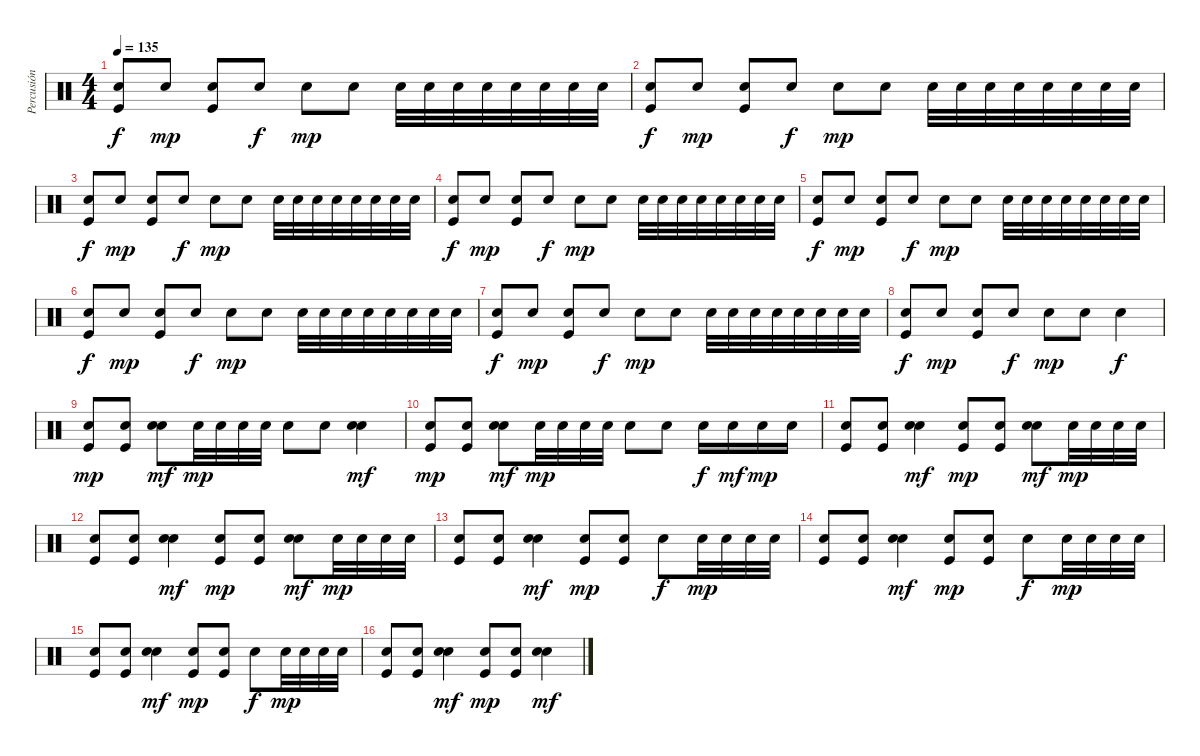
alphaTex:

\track ("Percusión" "Percusión") {instrument percussion}
\staff {score}
\articulation defaults
\ts (4 4)
\tempo 135
\clef neutral
\ks c
("Kick (hit)" "Snare (hit) 2").8{dy f} "Snare (hit) 2".8{dy mp} ("Kick (hit)" "Snare (hit) 2").8 "Snare (hit) 2".8{dy f} "Snare (hit) 2".8{dy mp} "Snare (hit) 2".8 "Snare (hit) 2".32 "Snare (hit) 2".32 "Snare (hit) 2".32 "Snare (hit) 2".32 "Snare (hit) 2".32 "Snare (hit) 2".32 "Snare (hit) 2".32 "Snare (hit) 2".32 |
("Kick (hit)" "Snare (hit) 2").8{dy f} "Snare (hit) 2".8{dy mp} ("Kick (hit)" "Snare (hit) 2").8 "Snare (hit) 2".8{dy f} "Snare (hit) 2".8{dy mp} "Snare (hit) 2".8 "Snare (hit) 2".32 "Snare (hit) 2".32 "Snare (hit) 2".32 "Snare (hit) 2".32 "Snare (hit) 2".32 "Snare (hit) 2".32 "Snare (hit) 2".32 "Snare (hit) 2".32 |
("Kick (hit)" "Snare (hit) 2").8{dy f} "Snare (hit) 2".8{dy mp} ("Kick (hit)" "Snare (hit) 2").8 "Snare (hit) 2".8{dy f} "Snare (hit) 2".8{dy mp} "Snare (hit) 2".8 "Snare (hit) 2".32 "Snare (hit) 2".32 "Snare (hit) 2".32 "Snare (hit) 2".32 "Snare (hit) 2".32 "Snare (hit) 2".32 "Snare (hit) 2".32 "Snare (hit) 2".32 |
("Kick (hit)" "Snare (hit) 2").8{dy f} "Snare (hit) 2".8{dy mp} ("Kick (hit)" "Snare (hit) 2").8 "Snare (hit) 2".8{dy f} "Snare (hit) 2".8{dy mp} "Snare (hit) 2".8 "Snare (hit) 2".32 "Snare (hit) 2".32 "Snare (hit) 2".32 "Snare (hit) 2".32 "Snare (hit) 2".32 "Snare (hit) 2".32 "Snare (hit) 2".32 "Snare (hit) 2".32 |
("Kick (hit)" "Snare (hit) 2").8{dy f} "Snare (hit) 2".8{dy mp} ("Kick (hit)" "Snare (hit) 2").8 "Snare (hit) 2".8{dy f} "Snare (hit) 2".8{dy mp} "Snare (hit) 2".8 "Snare (hit) 2".32 "Snare (hit) 2".32 "Snare (hit) 2".32 "Snare (hit) 2".32 "Snare (hit) 2".32 "Snare (hit) 2".32 "Snare (hit) 2".32 "Snare (hit) 2".32 |
("Kick (hit)" "Snare (hit) 2").8{dy f} "Snare (hit) 2".8{dy mp} ("Kick (hit)" "Snare (hit) 2").8 "Snare (hit) 2".8{dy f} "Snare (hit) 2".8{dy mp} "Snare (hit) 2".8 "Snare (hit) 2".32 "Snare (hit) 2".32 "Snare (hit) 2".32 "Snare (hit) 2".32 "Snare (hit) 2".32 "Snare (hit) 2".32 "Snare (hit) 2".32 "Snare (hit) 2".32 |
("Kick (hit)" "Snare (hit) 2").8{dy f} "Snare (hit) 2".8{dy mp} ("Kick (hit)" "Snare (hit) 2").8 "Snare (hit) 2".8{dy f} "Snare (hit) 2".8{dy mp} "Snare (hit) 2".8 "Snare (hit) 2".32 "Snare (hit) 2".32 "Snare (hit) 2".32 "Snare (hit) 2".32 "Snare (hit) 2".32 "Snare (hit) 2".32 "Snare (hit) 2".32 "Snare (hit) 2".32 |
("Kick (hit)" "Snare (hit) 2").8{dy f} "Snare (hit) 2".8{dy mp} ("Kick (hit)" "Snare (hit) 2").8 "Snare (hit) 2".8{dy f} "Snare (hit) 2".8{dy mp} "Snare (hit) 2".8 "Snare (hit) 2".4{dy f} |
("Kick (hit)" "Snare (hit) 2").8{dy mp} ("Kick (hit)" "Snare (hit) 2").8 ("Snare (hit) 2" "Snare (hit) 2").8{dy mf} "Snare (hit) 2".32{dy mp} "Snare (hit) 2".32 "Snare (hit) 2".32 "Snare (hit) 2".32 "Snare (hit) 2".8 "Snare (hit) 2".8 ("Snare (hit) 2" "Snare (hit) 2").4{dy mf} |
("Kick (hit)" "Snare (hit) 2").8{dy mp} ("Kick (hit)" "Snare (hit) 2").8 ("Snare (hit) 2" "Snare (hit) 2").8{dy mf} "Snare (hit) 2".32{dy mp} "Snare (hit) 2".32 "Snare (hit) 2".32 "Snare (hit) 2".32 "Snare (hit) 2".8 "Snare (hit) 2".8 "Snare (hit) 2".16{dy f} "Snare (hit) 2".16{dy mf} "Snare (hit) 2".16{dy mp} "Snare (hit) 2".16 |
("Kick (hit)" "Snare (hit) 2").8 ("Kick (hit)" "Snare (hit) 2").8 ("Snare (hit) 2" "Snare (hit) 2").4{dy mf} ("Kick (hit)" "Snare (hit) 2").8{dy mp} ("Kick (hit)" "Snare (hit) 2").8 ("Snare (hit) 2" "Snare (hit) 2").8{dy mf} "Snare (hit) 2".32{dy mp} "Snare (hit) 2".32 "Snare (hit) 2".32 "Snare (hit) 2".32 |
("Kick (hit)" "Snare (hit) 2").8 ("Kick (hit)" "Snare (hit) 2").8 ("Snare (hit) 2" "Snare (hit) 2").4{dy mf} ("Kick (hit)" "Snare (hit) 2").8{dy mp} ("Kick (hit)" "Snare (hit) 2").8 ("Snare (hit) 2" "Snare (hit) 2").8{dy mf} "Snare (hit) 2".32{dy mp} "Snare (hit) 2".32 "Snare (hit) 2".32 "Snare (hit) 2".32 |
("Kick (hit)" "Snare (hit) 2").8 ("Kick (hit)" "Snare (hit) 2").8 ("Snare (hit) 2" "Snare (hit) 2").4{dy mf} ("Kick (hit)" "Snare (hit) 2").8{dy mp} ("Kick (hit)" "Snare (hit) 2").8 "Snare (hit) 2".8{dy f} "Snare (hit) 2".32{dy mp} "Snare (hit) 2".32 "Snare (hit) 2".32 "Snare (hit) 2".32 |
("Kick (hit)" "Snare (hit) 2").8 ("Kick (hit)" "Snare (hit) 2").8 ("Snare (hit) 2" "Snare (hit) 2").4{dy mf} ("Kick (hit)" "Snare (hit) 2").8{dy mp} ("Kick (hit)" "Snare (hit) 2").8 "Snare (hit) 2".8{dy f} "Snare (hit) 2".32{dy mp} "Snare (hit) 2".32 "Snare (hit) 2".32 "Snare (hit) 2".32 |
("Kick (hit)" "Snare (hit) 2").8 ("Kick (hit)" "Snare (hit) 2").8 ("Snare (hit) 2" "Snare (hit) 2").4{dy mf} ("Kick (hit)" "Snare (hit) 2").8{dy mp} ("Kick (hit)" "Snare (hit) 2").8 "Snare (hit) 2".8{dy f} "Snare (hit) 2".32{dy mp} "Snare (hit) 2".32 "Snare (hit) 2".32 "Snare (hit) 2".32 |
("Kick (hit)" "Snare (hit) 2").8 ("Kick (hit)" "Snare (hit) 2").8 ("Snare (hit) 2" "Snare (hit) 2").4{dy mf} ("Kick (hit)" "Snare (hit) 2").8{dy mp} ("Kick (hit)" "Snare (hit) 2").8 ("Snare (hit) 2" "Snare (hit) 2").4{dy mf}
